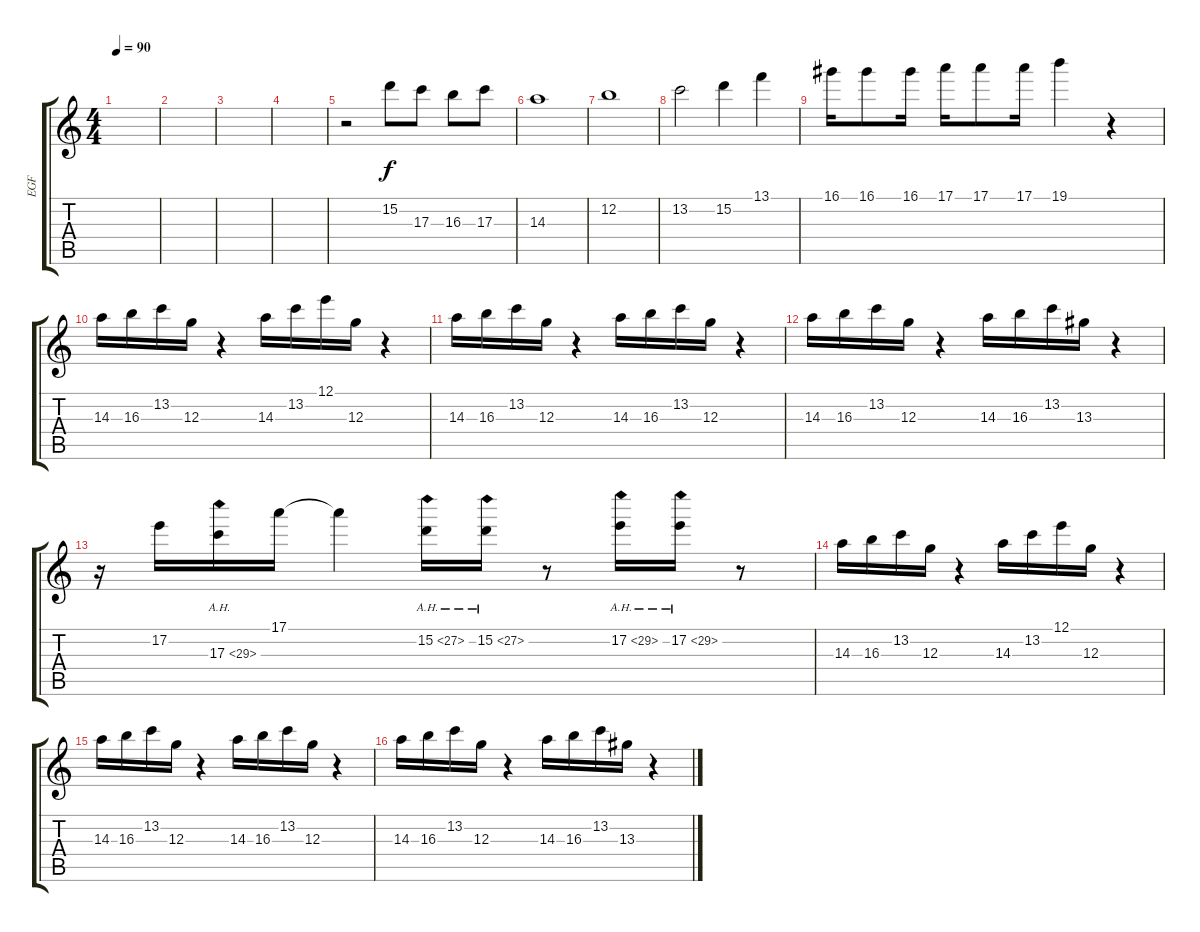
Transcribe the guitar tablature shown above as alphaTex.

\track ("EGF" "EGF") {instrument distortionguitar}
\staff {score tabs}
\tuning (E4 B3 G3 D3 A2 E2) {hide}
\ts (4 4)
\tempo 90
\clef g2
\ks c
|
|
|
|
r.2 15.2.8 17.3.8 16.3.8 17.3.8 |
14.3.1 |
12.2.1 |
13.2.2 15.2.4 13.1.4 |
16.1.16 16.1.8 16.1.16 17.1.16 17.1.8 17.1.16 19.1.4 r.4 |
\ks aminor
14.3.16{instrument electricguitarjazz} 16.3.16 13.2.16 12.3.16 r.4 14.3.16 13.2.16 12.1.16 12.3.16 r.4 |
14.3.16 16.3.16 13.2.16 12.3.16 r.4 14.3.16 16.3.16 13.2.16 12.3.16 r.4 |
14.3.16 16.3.16 13.2.16 12.3.16 r.4 14.3.16 16.3.16 13.2.16 13.3.16 r.4 |
r.16 17.2.16 17.3{ah 12}.16 17.1.16 17.1{t}.4 15.2{ah 12}.16 15.2{ah 12}.16 r.8 17.2{ah 12}.16 17.2{ah 12}.16 r.8 |
14.3.16 16.3.16 13.2.16 12.3.16 r.4 14.3.16 13.2.16 12.1.16 12.3.16 r.4 |
14.3.16 16.3.16 13.2.16 12.3.16 r.4 14.3.16 16.3.16 13.2.16 12.3.16 r.4 |
14.3.16 16.3.16 13.2.16 12.3.16 r.4 14.3.16 16.3.16 13.2.16 13.3.16 r.4
